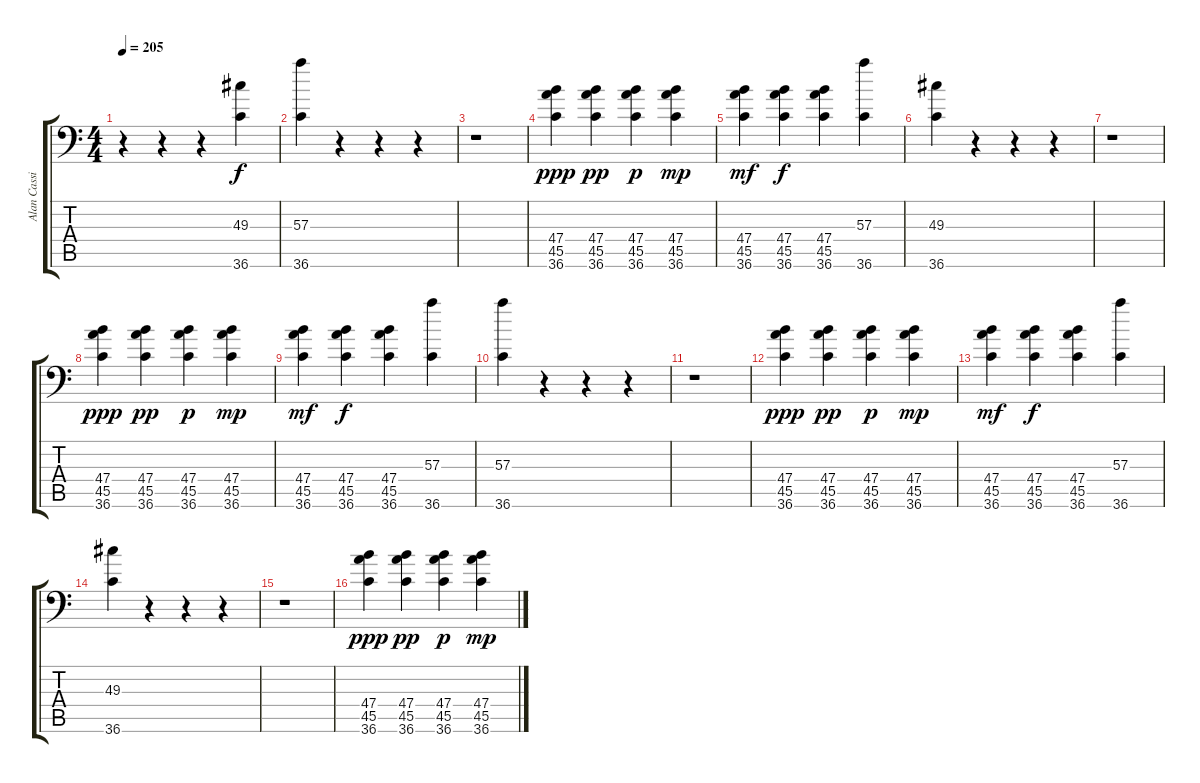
\track ("Alan Cassidy" "Alan Cassi") {instrument acousticgrandpiano}
\staff {score tabs}
\tuning (C-1 C-1 C-1 C-1 C-1 C-1) {hide}
\ts (4 4)
\tempo 205
\clef f4
\ks c
r.4{dy f} r.4 r.4 (49.3 36.6).4 |
(57.3 36.6).4 r.4 r.4 r.4 |
r.1 |
(47.4 45.5 36.6).4{dy ppp} (47.4 45.5 36.6).4{dy pp} (47.4 45.5 36.6).4{dy p} (47.4 45.5 36.6).4{dy mp} |
(47.4 45.5 36.6).4{dy mf} (47.4 45.5 36.6).4{dy f} (47.4 45.5 36.6).4 (57.3 36.6).4 |
(49.3 36.6).4 r.4 r.4 r.4 |
r.1 |
(47.4 45.5 36.6).4{dy ppp} (47.4 45.5 36.6).4{dy pp} (47.4 45.5 36.6).4{dy p} (47.4 45.5 36.6).4{dy mp} |
(47.4 45.5 36.6).4{dy mf} (47.4 45.5 36.6).4{dy f} (47.4 45.5 36.6).4 (57.3 36.6).4 |
(57.3 36.6).4 r.4 r.4 r.4 |
r.1 |
(47.4 45.5 36.6).4{dy ppp} (47.4 45.5 36.6).4{dy pp} (47.4 45.5 36.6).4{dy p} (47.4 45.5 36.6).4{dy mp} |
(47.4 45.5 36.6).4{dy mf} (47.4 45.5 36.6).4{dy f} (47.4 45.5 36.6).4 (57.3 36.6).4 |
(49.3 36.6).4 r.4 r.4 r.4 |
r.1 |
(47.4 45.5 36.6).4{dy ppp} (47.4 45.5 36.6).4{dy pp} (47.4 45.5 36.6).4{dy p} (47.4 45.5 36.6).4{dy mp}
